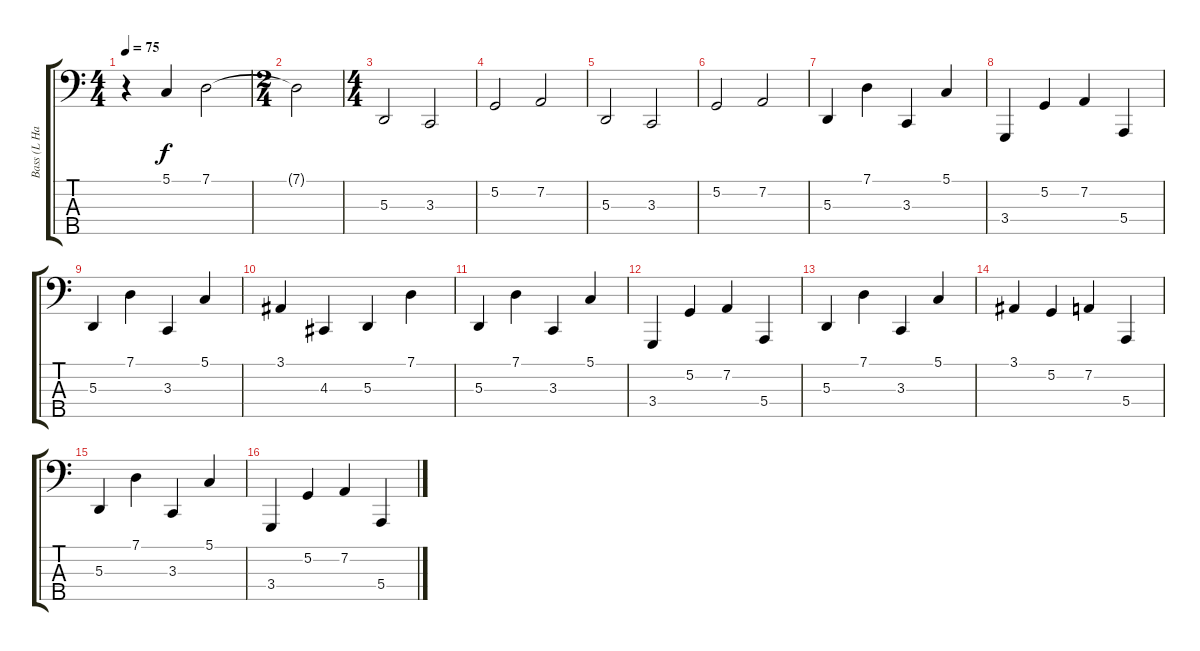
\track ("Bass (L Hand)" "Bass (L Ha") {instrument brightacousticpiano}
\staff {score tabs}
\tuning (G2 D2 A1 E1 B0) {hide}
\ts (4 4)
\tempo 75
\clef f4
\ks c
r.4{dy f} 5.1.4{volume 13} 7.1.2 |
\ts (2 4)
7.1{t}.2 |
\ts (4 4)
5.3.2 3.3.2 |
5.2.2 7.2.2 |
5.3.2 3.3.2 |
5.2.2 7.2.2 |
5.3.4 7.1.4 3.3.4 5.1.4 |
3.4.4 5.2.4 7.2.4 5.4.4 |
5.3.4 7.1.4 3.3.4 5.1.4 |
3.1.4 4.3.4 5.3.4 7.1.4 |
5.3.4 7.1.4 3.3.4 5.1.4 |
3.4.4 5.2.4 7.2.4 5.4.4 |
5.3.4 7.1.4 3.3.4 5.1.4 |
3.1.4 5.2.4 7.2.4 5.4.4 |
5.3.4 7.1.4 3.3.4 5.1.4 |
3.4.4 5.2.4 7.2.4 5.4.4
